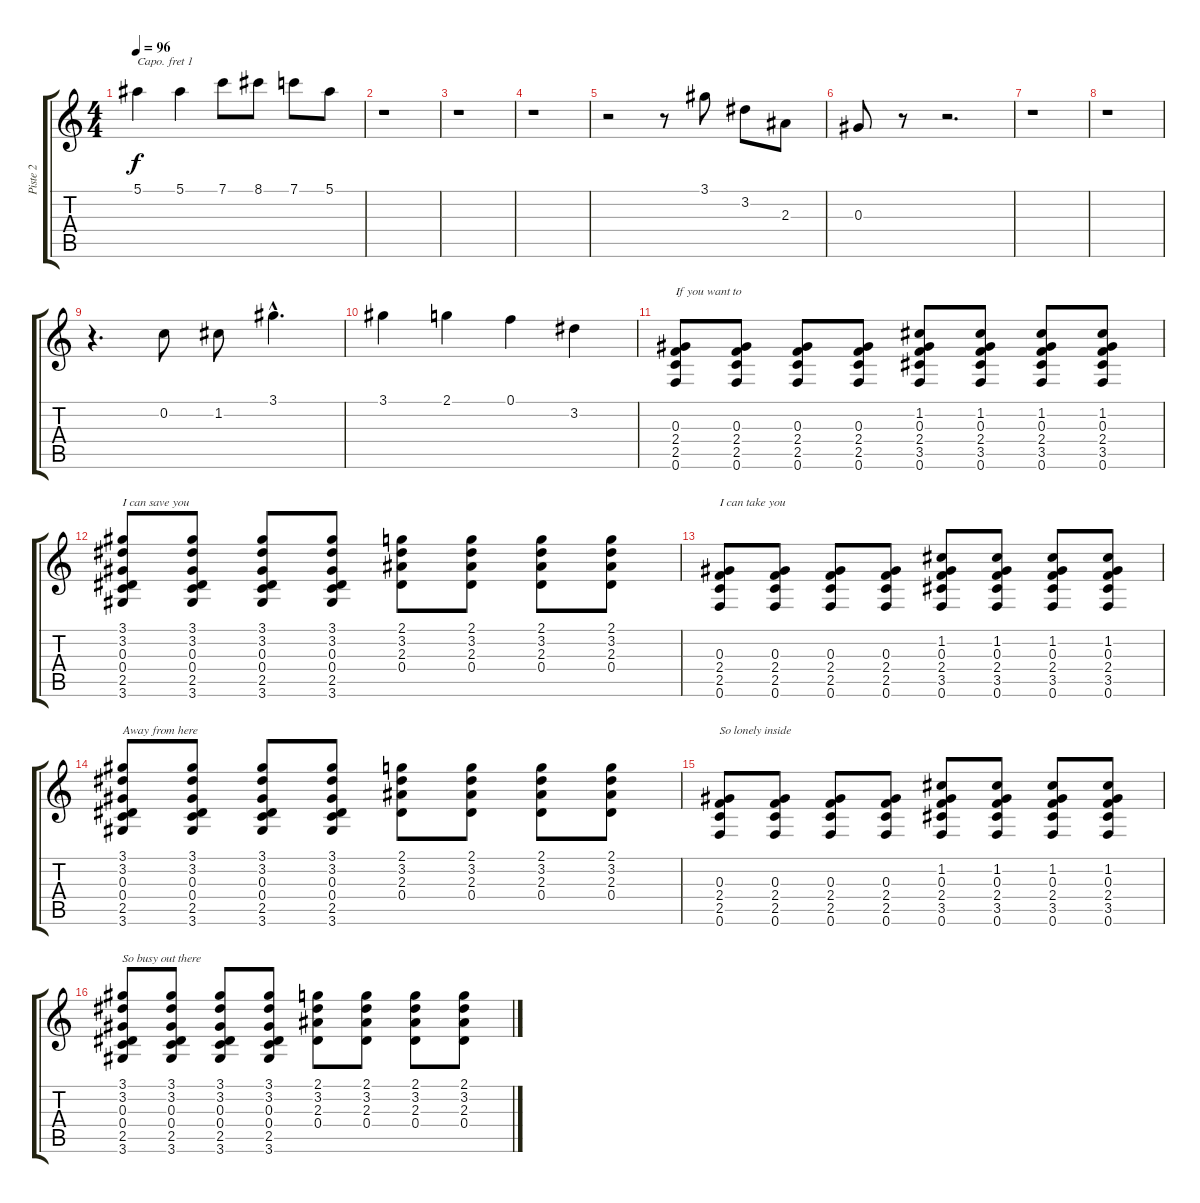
\track ("Piste 2" "Piste 2") {instrument distortionguitar}
\staff {score tabs}
\capo 1
\tuning (E4 B3 G3 D3 A2 E2) {hide}
\ts (4 4)
\tempo 96
\clef g2
\ks c
5.1.4{dy f} 5.1.4 7.1.8 8.1.8 7.1.8 5.1.8 |
r.1 |
r.1 |
r.1 |
r.2 r.8 3.1.8{volume 8} 3.2.8 2.3.8 |
0.3.8 r.8 r.2{d} |
r.1 |
r.1 |
r.4{d} 0.2.8 1.2.8 3.1{hac}.4{d} |
3.1.4 2.1.4 0.1.4 3.2.4 |
(0.3 2.4 2.5 0.6).8{txt "If you want to"} (0.3 2.4 2.5 0.6).8 (0.3 2.4 2.5 0.6).8 (0.3 2.4 2.5 0.6).8 (1.2 0.3 2.4 3.5 0.6).8 (1.2 0.3 2.4 3.5 0.6).8 (1.2 0.3 2.4 3.5 0.6).8 (1.2 0.3 2.4 3.5 0.6).8 |
(3.1 3.2 0.3 0.4 2.5 3.6).8{txt "I can save you"} (3.1 3.2 0.3 0.4 2.5 3.6).8 (3.1 3.2 0.3 0.4 2.5 3.6).8 (3.1 3.2 0.3 0.4 2.5 3.6).8 (2.1 3.2 2.3 0.4).8 (2.1 3.2 2.3 0.4).8 (2.1 3.2 2.3 0.4).8 (2.1 3.2 2.3 0.4).8 |
(0.3 2.4 2.5 0.6).8{txt "I can take you"} (0.3 2.4 2.5 0.6).8 (0.3 2.4 2.5 0.6).8 (0.3 2.4 2.5 0.6).8 (1.2 0.3 2.4 3.5 0.6).8 (1.2 0.3 2.4 3.5 0.6).8 (1.2 0.3 2.4 3.5 0.6).8 (1.2 0.3 2.4 3.5 0.6).8 |
(3.1 3.2 0.3 0.4 2.5 3.6).8{txt "Away from here"} (3.1 3.2 0.3 0.4 2.5 3.6).8 (3.1 3.2 0.3 0.4 2.5 3.6).8 (3.1 3.2 0.3 0.4 2.5 3.6).8 (2.1 3.2 2.3 0.4).8 (2.1 3.2 2.3 0.4).8 (2.1 3.2 2.3 0.4).8 (2.1 3.2 2.3 0.4).8 |
(0.3 2.4 2.5 0.6).8{txt "So lonely inside"} (0.3 2.4 2.5 0.6).8 (0.3 2.4 2.5 0.6).8 (0.3 2.4 2.5 0.6).8 (1.2 0.3 2.4 3.5 0.6).8 (1.2 0.3 2.4 3.5 0.6).8 (1.2 0.3 2.4 3.5 0.6).8 (1.2 0.3 2.4 3.5 0.6).8 |
(3.1 3.2 0.3 0.4 2.5 3.6).8{txt "So busy out there"} (3.1 3.2 0.3 0.4 2.5 3.6).8 (3.1 3.2 0.3 0.4 2.5 3.6).8 (3.1 3.2 0.3 0.4 2.5 3.6).8 (2.1 3.2 2.3 0.4).8 (2.1 3.2 2.3 0.4).8 (2.1 3.2 2.3 0.4).8 (2.1 3.2 2.3 0.4).8
